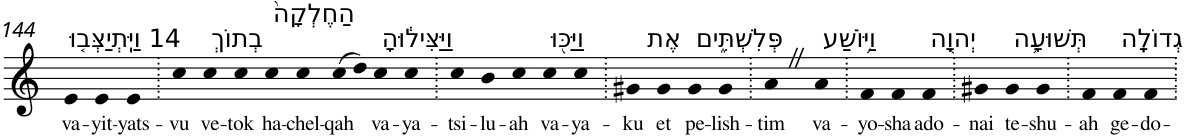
**kern	**text
*part1	*part1
*staff1	*staff1
*I"Piano	*
*I'Pno	*
!!LO:PB:g=z
*clefG2	*
*k[]	*
=144	=144
!LO:TX:a:t=14 וַיִּֽתְיַצְּב֤וּ	!
!	!LO:LY:b
4e	va-
!	!LO:LY:b
4e	-yit-
!	!LO:LY:b
4e	-yats-
=145.	=145.
!	!LO:LY:b
4cc	-vu
!LO:TX:a:t=בְתוֹךְ	!
!	!LO:LY:b
4cc	ve-
!	!LO:LY:b
4cc	-tok
!LO:TX:a:t=הַחֶלְקָה֙	!
!	!LO:LY:b
4cc	ha-
!	!LO:LY:b
4cc	-chel-
!	!LO:LY:b
(>8cc	-qah
8dd)	.
!LO:TX:a:t=וַיַּצִּיל֔וּהָ	!
!	!LO:LY:b
4cc	va-
!	!LO:LY:b
4cc	-ya-
=146.	=146.
!	!LO:LY:b
4cc	-tsi-
!	!LO:LY:b
4b	-lu-
!	!LO:LY:b
4cc	-ah
!LO:TX:a:t=וַיַּכּ֖וּ	!
!	!LO:LY:b
4cc	va-
!	!LO:LY:b
4cc	-ya-
=147.	=147.
!	!LO:LY:b
4g#X	-ku
!LO:TX:a:t=אֶת	!
!	!LO:LY:b
4g#	et
!LO:TX:a:t=פְּלִשְׁתִּ֑ים	!
!	!LO:LY:b
4g#	pe-
!	!LO:LY:b
4g#	-lish-
=148.	=148.
!	!LO:LY:b
4aZ	-tim
!LO:TX:a:t=וַיּ֥וֹשַׁע	!
!	!LO:LY:b
4a	va-
=149.	=149.
!	!LO:LY:b
4f	-yo-
!	!LO:LY:b
4f	-sha
!LO:TX:a:t=יְהוָ֖ה	!
!	!LO:LY:b
4f	ado-
=150.	=150.
!	!LO:LY:b
4g#X	-nai
!LO:TX:a:t=תְּשׁוּעָ֥ה	!
!	!LO:LY:b
4g#	te-
!	!LO:LY:b
4g#	-shu-
=151.	=151.
!	!LO:LY:b
4f	-ah
!LO:TX:a:t=גְדוֹלָֽה	!
!	!LO:LY:b
4f	ge-
!	!LO:LY:b
4f	-do-
=.	=.
*-	*-
